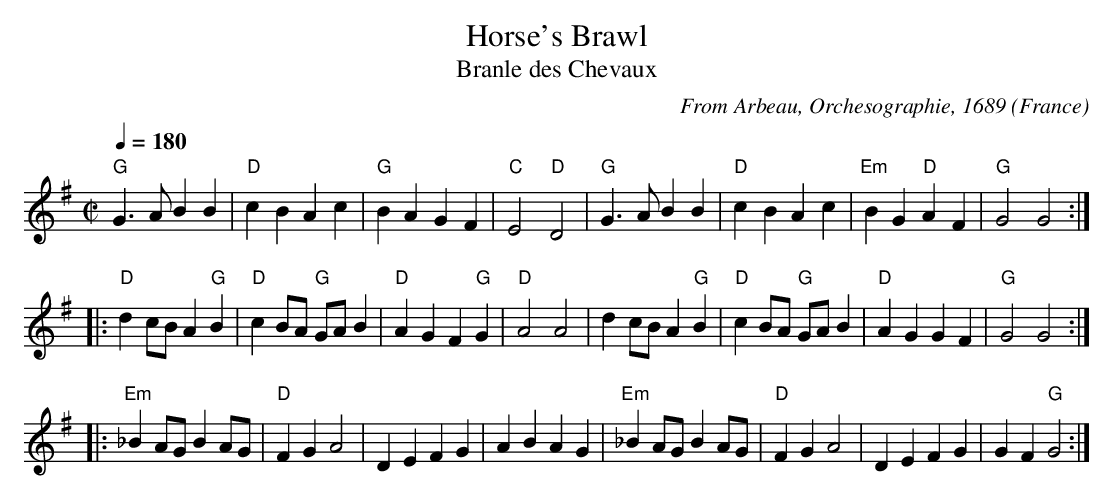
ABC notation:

X:1
T:Horse's Brawl
T:Branle des Chevaux
C:From Arbeau, Orchesographie, 1689
O:France
M:C|
L:1/4
Q:1/4=180
K:G
"G" G>A B B | "D" c B A c | "G" B A G F | "C" E2 "D" D2 |\
"G" G>A B B | "D" c B A c | "Em" B G "D" A F | "G" G2 G2 :|
|: "D" d c/B/ A "G" B | "D" c B/A/ "G" G/A/ B | "D" A G F "G" G | "D" A2 A2 |\
       d c/B/ A "G" B | "D" c B/A/ "G" G/A/ B | "D" A G G F | "G" G2 G2 :|
|: "Em" _B A/G/ B A/G/ | "D" F G A2 | D E F G | A B A G |\
   "Em" _B A/G/ B A/G/ | "D" F G A2 | D E F G | G F "G" G2 :|
